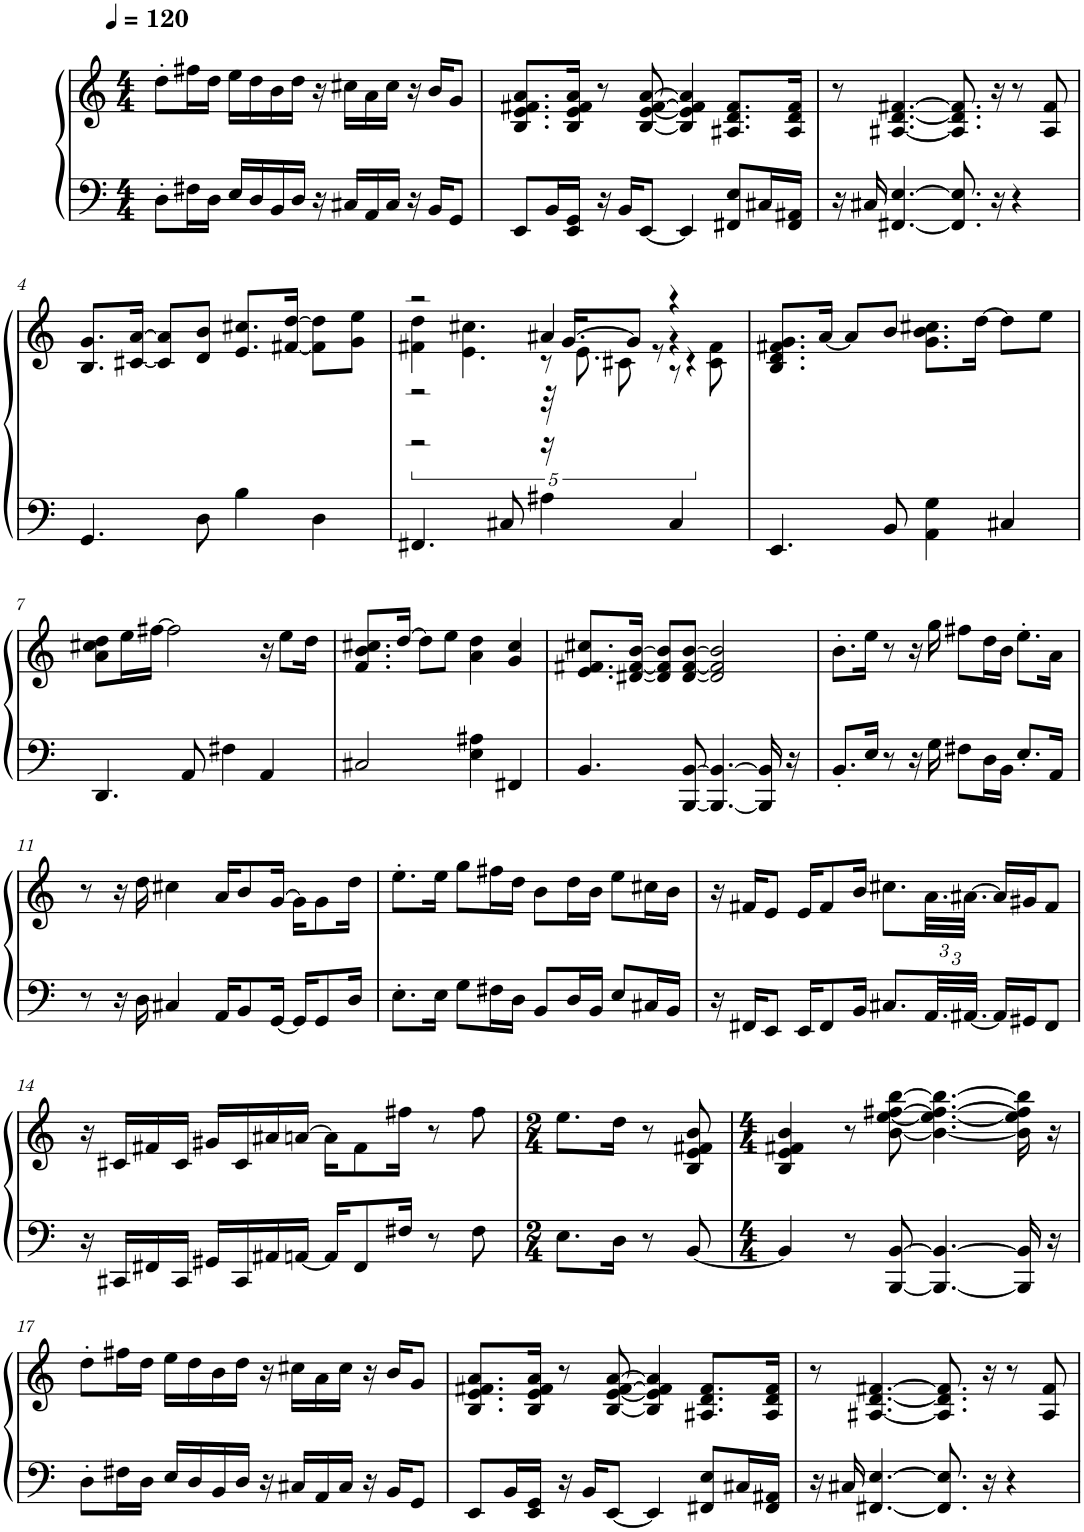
**kern	**kern
*part1	*part1
*staff2	*staff1
*I"Piano, Piano	*
*I'Pia.	*
*clefF4	*clefG2
*k[]	*k[]
*M4/4	*M4/4
*MM120	*MM120
=1	=1
8D'\L	8dd'\L
16F#X\L	16ff#X\L
16D\JJ	16dd\JJ
16E/LL	16ee\LL
16D/	16dd\
16BB/	16b\
16D/JJ	16dd\JJ
16r	16r
16C#X/LL	16cc#X\LL
16AA/	16a\
16C#/JJ	16cc#\JJ
16r	16r
16BB/KL	16b/KL
8GG/J	8g/J
=2	=2
8EE/L	8.B/ 8.e/ 8.f#X/ 8.a/L
16BB/L	.
16EE/ 16GG/JJ	16B/ 16e/ 16f#/ 16a/Jk
16r	8r
16BB/KL	.
[8EE/J	[8B/ [8e/ [8f#/ [8a/
4EE/]	4B/] 4e/] 4f#/] 4a/]
8FF#X/ 8E/L	8.A#X/ 8.d/ 8.f#/L
16C#X/L	.
16FF#/ 16AA#X/JJ	16A#/ 16d/ 16f#/Jk
=3	=3
16r	8r
16C#X/	.
[4.FF#X/ [4.E/	[4.A#X/ [4.d/ [4.f#X/
8.FF#/] 8.E/]	8.A#/] 8.d/] 8.f#/]
16r	16r
4r	8r
.	8A#/ 8f#/
!!LO:LB:g=z
=4	=4
4.GG/	8.B/ 8.g/L
.	[16c#X/ [16a/Jk
.	8c#/] 8a/]L
8D\	8d/ 8b/J
4B\	8.e/ 8.cc#X/L
.	[16f#X/ [16dd/Jk
4D\	8f#\] 8dd\]L
.	8g\ 8ee\J
=5	=5
*	*^
*	*	*^
*	*	*	*^
4.FF#X/	2r	5f#X\ 5dd\	2r	2r
.	.	5.e\ 5.cc#X\	.	.
8C#X/	.	.	.	.
4A#X\	4a#X/	10r	32r	16r
.	.	.	[16.g/KL	.
.	.	.	.	8.e\
.	.	10c#X\	.	.
.	.	.	8g/J]	.
.	.	10r	.	.
4C#/	4r	.	4r	8r
.	.	5r	.	.
.	.	.	.	8c#\ 8f#\
*	*v	*v	*v	*v
=6	=6
4.EE/	8.B/ 8.d/ 8.f#X/ 8.g/L
.	[16a/Jk
.	8a/L]
8BB/	8b/J
4AA\ 4G\	8.g\ 8.b\ 8.cc#X\L
.	[16dd\Jk
4C#X/	8dd\L]
.	8ee\J
!!LO:LB:g=z
=7	=7
4.DD/	8a\ 8cc#X\ 8dd\L
.	16ee\L
.	[16ff#X\JJ
.	2ff#\]
8AA/	.
4F#X\	.
4AA/	16r
.	8ee\L
.	16dd\Jk
=8	=8
2C#X/	8.f/ 8.b/ 8.cc#X/L
.	[16dd/Jk
.	8dd\L]
.	8ee\J
4E\ 4A#X\	4a\ 4dd\
4FF#X/	4g/ 4cc#/
=9	=9
4.BB/	8.e/ 8.f#X/ 8.cc#X/L
.	[16d#X/ [16f#/ [16b/Jk
.	8d#/] 8f#/] 8b/]L
[8BBB/ [8BB/	[8d#/ [8f#/ [8b/J
4.BBB/_ 4.BB/_	2d#/] 2f#/] 2b/]
16BBB/] 16BB/]	.
16r	.
=10	=10
8.BB'/L	8.b'\L
16E/Jk	16ee\Jk
8r	8r
16r	16r
16G\	16gg\
8F#X\L	8ff#X\L
16D\L	16dd\L
16BB\JJ	16b\JJ
8.E'/L	8.ee'\L
16AA/Jk	16a\Jk
!!LO:LB:g=z
=11	=11
8r	8r
16r	16r
16D\	16dd\
4C#X/	4cc#X\
16AA/KL	16a/KL
8BB/	8b/
[16GG/Jk	[16g/Jk
16GG/KL]	16g\KL]
8GG/	8g\
16D/Jk	16dd\Jk
=12	=12
8.E'\L	8.ee'\L
16E\Jk	16ee\Jk
8G\L	8gg\L
16F#X\L	16ff#X\L
16D\JJ	16dd\JJ
8BB/L	8b\L
16D/L	16dd\L
16BB/JJ	16b\JJ
8E/L	8ee\L
16C#X/L	16cc#X\L
16BB/JJ	16b\JJ
=13	=13
16r	16r
16FF#X/KL	16f#X/KL
8EE/J	8e/J
16EE/KL	16e/KL
8FF#/	8f#/
16BB/Jk	16b/Jk
8.C#X/L	8.cc#X\L
*Xbrackettup	*Xbrackettup
48.AA/LL	48.a\LL
[48.AA#X/JJJ	[48.a#X\JJJ
16AA#/LL]	16a#/LL]
16GG#X/J	16g#X/J
8FF#/J	8f#/J
!!LO:LB:g=z
=14	=14
16r	16r
16CC#X/LL	16c#X/LL
16FF#X/	16f#X/
16CC#/JJ	16c#/JJ
16GG#X/LL	16g#X/LL
16CC#/	16c#/
16AA#X/	16a#X/
[16AAn/JJ	[16an/JJ
16AA/KL]	16a\KL]
8FF#/	8f#\
16F#X/Jk	16ff#X\Jk
8r	8r
8F#\	8ff#\
=15	=15
*M2/4	*M2/4
8.E\L	8.ee\L
16D\Jk	16dd\Jk
8r	8r
[8BB/	8B/ 8e/ 8f#X/ 8b/
=16	=16
*M4/4	*M4/4
4BB/]	4B/ 4e/ 4f#X/ 4b/
8r	8r
[8BBB/ [8BB/	[8b\ [8ee\ [8ff#X\ [8bb\
4.BBB/_ 4.BB/_	4.b\_ 4.ee\_ 4.ff#\_ 4.bb\_
16BBB/] 16BB/]	16b\] 16ee\] 16ff#\] 16bb\]
16r	16r
!!LO:LB:g=z
=17	=17
8D'\L	8dd'\L
16F#X\L	16ff#X\L
16D\JJ	16dd\JJ
16E/LL	16ee\LL
16D/	16dd\
16BB/	16b\
16D/JJ	16dd\JJ
16r	16r
16C#X/LL	16cc#X\LL
16AA/	16a\
16C#/JJ	16cc#\JJ
16r	16r
16BB/KL	16b/KL
8GG/J	8g/J
=18	=18
8EE/L	8.B/ 8.e/ 8.f#X/ 8.a/L
16BB/L	.
16EE/ 16GG/JJ	16B/ 16e/ 16f#/ 16a/Jk
16r	8r
16BB/KL	.
[8EE/J	[8B/ [8e/ [8f#/ [8a/
4EE/]	4B/] 4e/] 4f#/] 4a/]
8FF#X/ 8E/L	8.A#X/ 8.d/ 8.f#/L
16C#X/L	.
16FF#/ 16AA#X/JJ	16A#/ 16d/ 16f#/Jk
=19	=19
16r	8r
16C#X/	.
[4.FF#X/ [4.E/	[4.A#X/ [4.d/ [4.f#X/
8.FF#/] 8.E/]	8.A#/] 8.d/] 8.f#/]
16r	16r
4r	8r
.	8A#/ 8f#/
=	=
*-	*-
